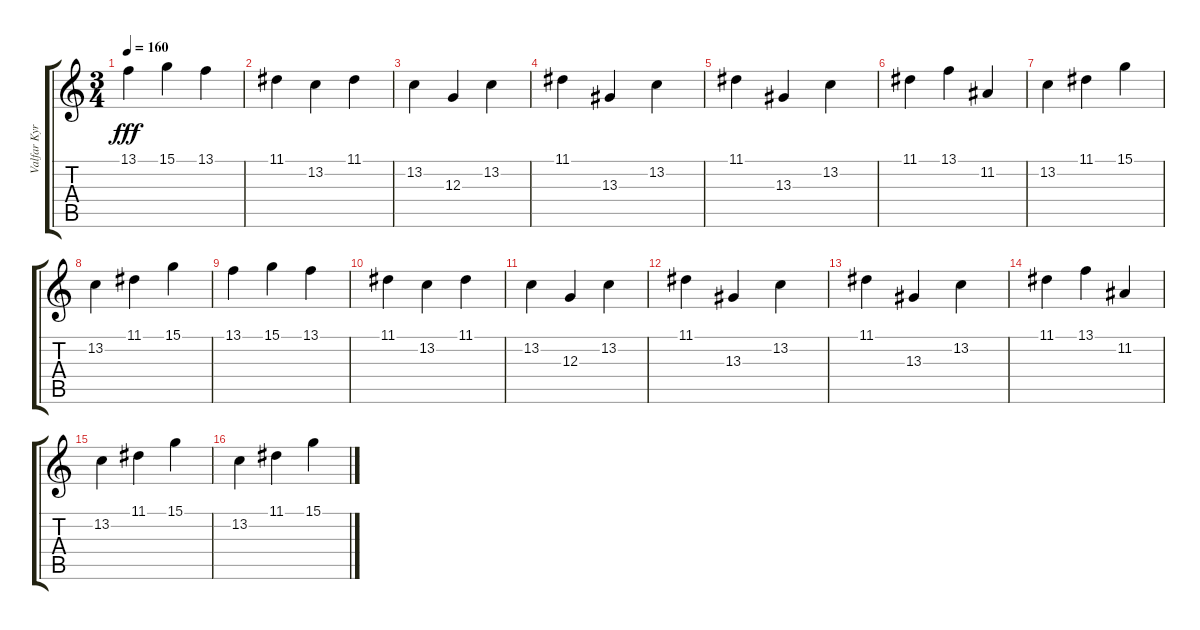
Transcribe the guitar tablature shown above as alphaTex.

\track ("Valfar Kyrkje Orgel" "Valfar Kyr") {instrument churchorgan}
\staff {score tabs}
\tuning (E4 B3 G3 D3 A2 E2) {hide}
\ts (3 4)
\tempo 160
\clef g2
\ks c
13.1.4{dy fff} 15.1.4 13.1.4 |
11.1.4 13.2.4 11.1.4 |
13.2.4 12.3.4 13.2.4 |
11.1.4 13.3.4 13.2.4 |
11.1.4 13.3.4 13.2.4 |
11.1.4 13.1.4 11.2.4 |
13.2.4 11.1.4 15.1.4 |
13.2.4 11.1.4 15.1.4 |
13.1.4 15.1.4 13.1.4 |
11.1.4 13.2.4 11.1.4 |
13.2.4 12.3.4 13.2.4 |
11.1.4 13.3.4 13.2.4 |
11.1.4 13.3.4 13.2.4 |
11.1.4 13.1.4 11.2.4 |
13.2.4 11.1.4 15.1.4 |
13.2.4 11.1.4 15.1.4
